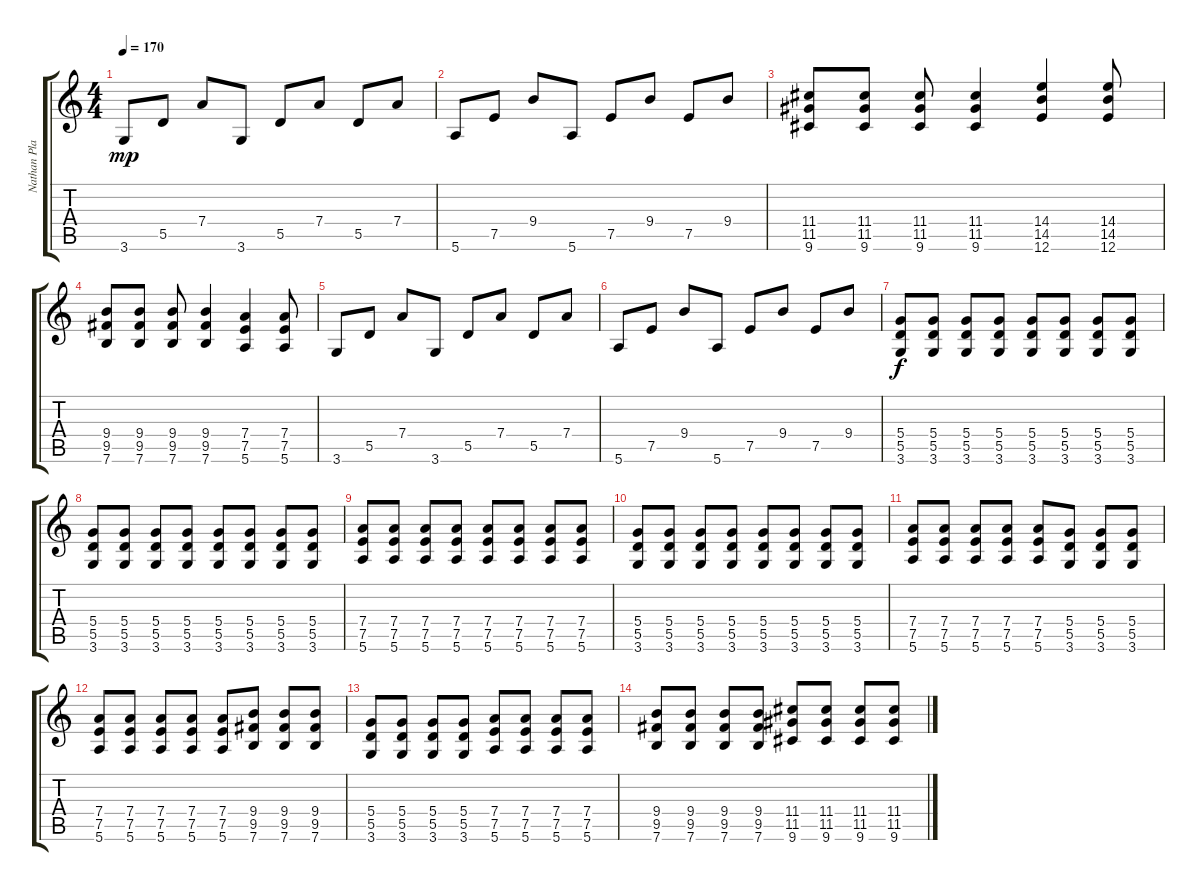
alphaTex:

\track ("Nathan Playing guitar" "Nathan Pla") {instrument distortionguitar}
\staff {score tabs}
\tuning (E4 B3 G3 D3 A2 E2) {hide}
\ts (4 4)
\tempo 170
\clef g2
\ks c
3.6.8{dy mp} 5.5.8 7.4.8 3.6.8 5.5.8 7.4.8 5.5.8 7.4.8 |
5.6.8 7.5.8 9.4.8 5.6.8 7.5.8 9.4.8 7.5.8 9.4.8 |
(11.4 11.5 9.6).8 (11.4 11.5 9.6).8 (11.4 11.5 9.6).8 (11.4 11.5 9.6).4 (14.4 14.5 12.6).4 (14.4 14.5 12.6).8 |
(9.4 9.5 7.6).8 (9.4 9.5 7.6).8 (9.4 9.5 7.6).8 (9.4 9.5 7.6).4 (7.4 7.5 5.6).4 (7.4 7.5 5.6).8 |
3.6.8 5.5.8 7.4.8 3.6.8 5.5.8 7.4.8 5.5.8 7.4.8 |
5.6.8 7.5.8 9.4.8 5.6.8 7.5.8 9.4.8 7.5.8 9.4.8 |
(5.4 5.5 3.6).8{dy f} (5.4 5.5 3.6).8 (5.4 5.5 3.6).8 (5.4 5.5 3.6).8 (5.4 5.5 3.6).8 (5.4 5.5 3.6).8 (5.4 5.5 3.6).8 (5.4 5.5 3.6).8 |
(5.4 5.5 3.6).8 (5.4 5.5 3.6).8 (5.4 5.5 3.6).8 (5.4 5.5 3.6).8 (5.4 5.5 3.6).8 (5.4 5.5 3.6).8 (5.4 5.5 3.6).8 (5.4 5.5 3.6).8 |
(7.4 7.5 5.6).8 (7.4 7.5 5.6).8 (7.4 7.5 5.6).8 (7.4 7.5 5.6).8 (7.4 7.5 5.6).8 (7.4 7.5 5.6).8 (7.4 7.5 5.6).8 (7.4 7.5 5.6).8 |
(5.4 5.5 3.6).8 (5.4 5.5 3.6).8 (5.4 5.5 3.6).8 (5.4 5.5 3.6).8 (5.4 5.5 3.6).8 (5.4 5.5 3.6).8 (5.4 5.5 3.6).8 (5.4 5.5 3.6).8 |
(7.4 7.5 5.6).8 (7.4 7.5 5.6).8 (7.4 7.5 5.6).8 (7.4 7.5 5.6).8 (7.4 7.5 5.6).8 (5.4 5.5 3.6).8 (5.4 5.5 3.6).8 (5.4 5.5 3.6).8 |
(7.4 7.5 5.6).8 (7.4 7.5 5.6).8 (7.4 7.5 5.6).8 (7.4 7.5 5.6).8 (7.4 7.5 5.6).8 (9.4 9.5 7.6).8 (9.4 9.5 7.6).8 (9.4 9.5 7.6).8 |
(5.4 5.5 3.6).8 (5.4 5.5 3.6).8 (5.4 5.5 3.6).8 (5.4 5.5 3.6).8 (7.4 7.5 5.6).8 (7.4 7.5 5.6).8 (7.4 7.5 5.6).8 (7.4 7.5 5.6).8 |
(9.4 9.5 7.6).8 (9.4 9.5 7.6).8 (9.4 9.5 7.6).8 (9.4 9.5 7.6).8 (11.4 11.5 9.6).8 (11.4 11.5 9.6).8 (11.4 11.5 9.6).8 (11.4 11.5 9.6).8
